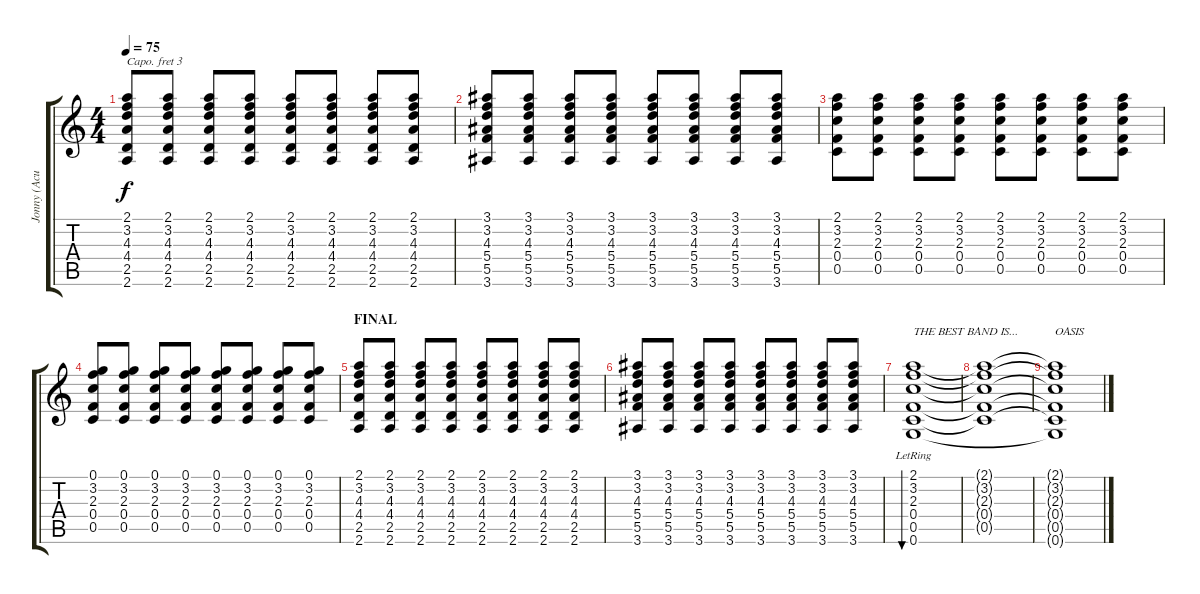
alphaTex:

\track ("Jonny (Acustica)" "Jonny (Acu") {instrument acousticguitarsteel}
\staff {score tabs}
\capo 3
\tuning (E4 B3 G3 D3 A2 E2) {hide}
\ts (4 4)
\tempo 75
\clef g2
\ks c
(2.1 3.2 4.3 4.4 2.5 2.6).8{dy f} (2.1 3.2 4.3 4.4 2.5 2.6).8 (2.1 3.2 4.3 4.4 2.5 2.6).8 (2.1 3.2 4.3 4.4 2.5 2.6).8 (2.1 3.2 4.3 4.4 2.5 2.6).8 (2.1 3.2 4.3 4.4 2.5 2.6).8 (2.1 3.2 4.3 4.4 2.5 2.6).8 (2.1 3.2 4.3 4.4 2.5 2.6).8 |
(3.1 3.2 4.3 5.4 5.5 3.6).8 (3.1 3.2 4.3 5.4 5.5 3.6).8 (3.1 3.2 4.3 5.4 5.5 3.6).8 (3.1 3.2 4.3 5.4 5.5 3.6).8 (3.1 3.2 4.3 5.4 5.5 3.6).8 (3.1 3.2 4.3 5.4 5.5 3.6).8 (3.1 3.2 4.3 5.4 5.5 3.6).8 (3.1 3.2 4.3 5.4 5.5 3.6).8 |
(2.1 3.2 2.3 0.4 0.5).8 (2.1 3.2 2.3 0.4 0.5).8 (2.1 3.2 2.3 0.4 0.5).8 (2.1 3.2 2.3 0.4 0.5).8 (2.1 3.2 2.3 0.4 0.5).8 (2.1 3.2 2.3 0.4 0.5).8 (2.1 3.2 2.3 0.4 0.5).8 (2.1 3.2 2.3 0.4 0.5).8 |
(0.1 3.2 2.3 0.4 0.5).8 (0.1 3.2 2.3 0.4 0.5).8 (0.1 3.2 2.3 0.4 0.5).8 (0.1 3.2 2.3 0.4 0.5).8 (0.1 3.2 2.3 0.4 0.5).8 (0.1 3.2 2.3 0.4 0.5).8 (0.1 3.2 2.3 0.4 0.5).8 (0.1 3.2 2.3 0.4 0.5).8 |
\section ("" "FINAL")
(2.1 3.2 4.3 4.4 2.5 2.6).8{volume 10} (2.1 3.2 4.3 4.4 2.5 2.6).8 (2.1 3.2 4.3 4.4 2.5 2.6).8 (2.1 3.2 4.3 4.4 2.5 2.6).8 (2.1 3.2 4.3 4.4 2.5 2.6).8 (2.1 3.2 4.3 4.4 2.5 2.6).8 (2.1 3.2 4.3 4.4 2.5 2.6).8 (2.1 3.2 4.3 4.4 2.5 2.6).8 |
(3.1 3.2 4.3 5.4 5.5 3.6).8 (3.1 3.2 4.3 5.4 5.5 3.6).8 (3.1 3.2 4.3 5.4 5.5 3.6).8 (3.1 3.2 4.3 5.4 5.5 3.6).8 (3.1 3.2 4.3 5.4 5.5 3.6).8 (3.1 3.2 4.3 5.4 5.5 3.6).8 (3.1 3.2 4.3 5.4 5.5 3.6).8 (3.1 3.2 4.3 5.4 5.5 3.6).8 |
(2.1{lr} 3.2 2.3 0.4 0.5 0.6).1{bu 240 txt "THE BEST BAND IS..."} |
(2.1{t} 3.2{t} 2.3{t} 0.4{t} 0.5{t}).1 |
(2.1{t} 3.2{t} 2.3{t} 0.4{t} 0.5{t} 0.6{t}).1{txt "OASIS"}
